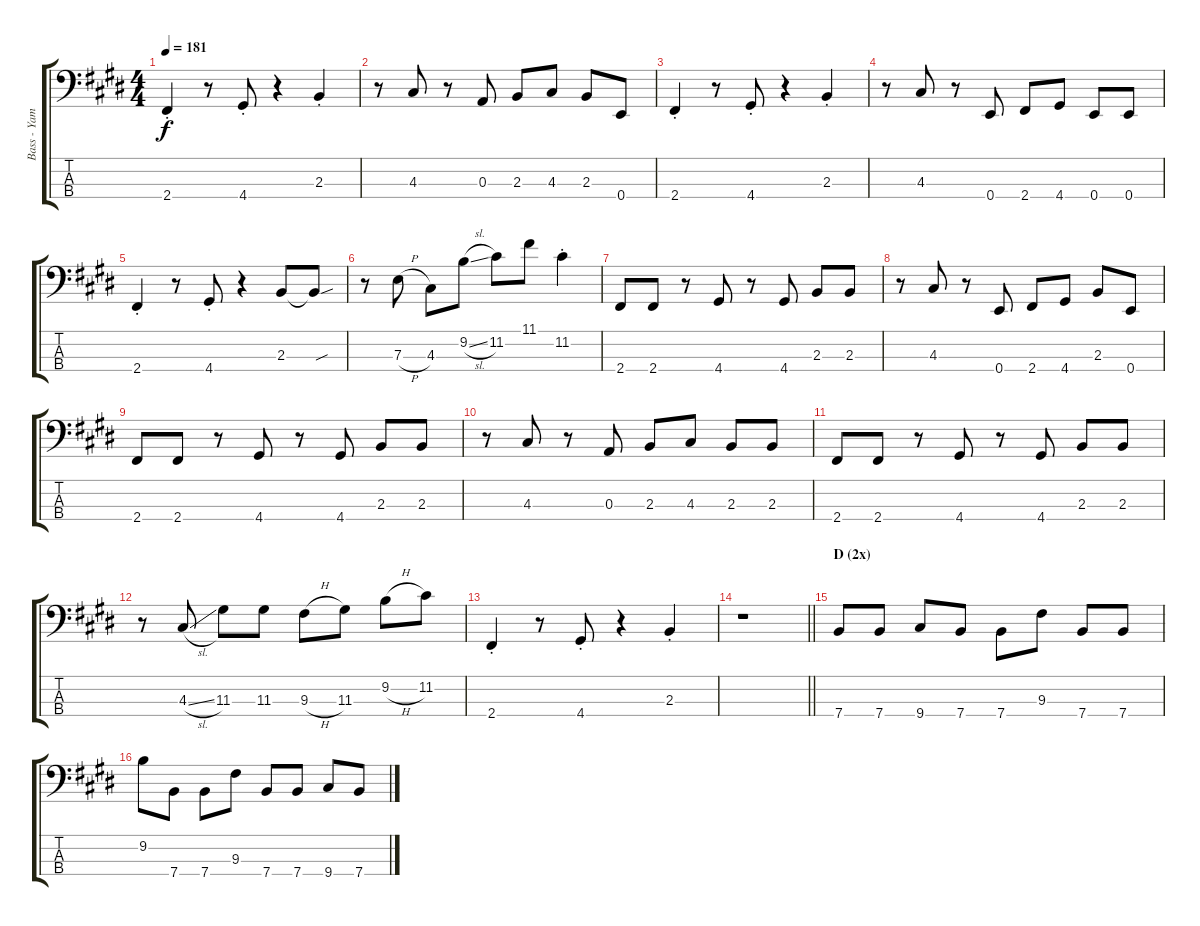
\track ("Bass - Yamada" "Bass - Yam") {instrument electricbasspick}
\staff {score tabs}
\tuning (G2 D2 A1 E1) {hide}
\ts (4 4)
\tempo 181
\clef f4
\ks e
2.4{st}.4{dy f} r.8 4.4{st}.8 r.4 2.3{st}.4 |
r.8 4.3.8 r.8 0.3.8 2.3.8 4.3.8 2.3.8 0.4.8 |
2.4{st}.4 r.8 4.4{st}.8 r.4 2.3{st}.4 |
r.8 4.3.8 r.8 0.4.8 2.4.8 4.4.8 0.4.8 0.4.8 |
2.4{st}.4 r.8 4.4{st}.8 r.4 2.3.8 2.3{sou t}.8 |
r.8 7.3{h}.8 4.3.8 9.2{sl}.8 11.2.8 11.1.8 11.2{st}.4 |
2.4.8 2.4.8 r.8 4.4.8 r.8 4.4.8 2.3.8 2.3.8 |
r.8 4.3.8 r.8 0.4.8 2.4.8 4.4.8 2.3.8 0.4.8 |
2.4.8 2.4.8 r.8 4.4.8 r.8 4.4.8 2.3.8 2.3.8 |
r.8 4.3.8 r.8 0.3.8 2.3.8 4.3.8 2.3.8 2.3.8 |
2.4.8 2.4.8 r.8 4.4.8 r.8 4.4.8 2.3.8 2.3.8 |
r.8 4.3{sl}.8 11.3.8 11.3.8 9.3{h}.8 11.3.8 9.2{h}.8 11.2.8 |
2.4{st}.4 r.8 4.4{st}.8 r.4 2.3{st}.4 |
\barLineRight lightlight
r.1 |
\section ("" "D (2x)")
7.4.8 7.4.8 9.4.8 7.4.8 7.4.8 9.3.8 7.4.8 7.4.8 |
9.2.8 7.4.8 7.4.8 9.3.8 7.4.8 7.4.8 9.4.8 7.4.8
